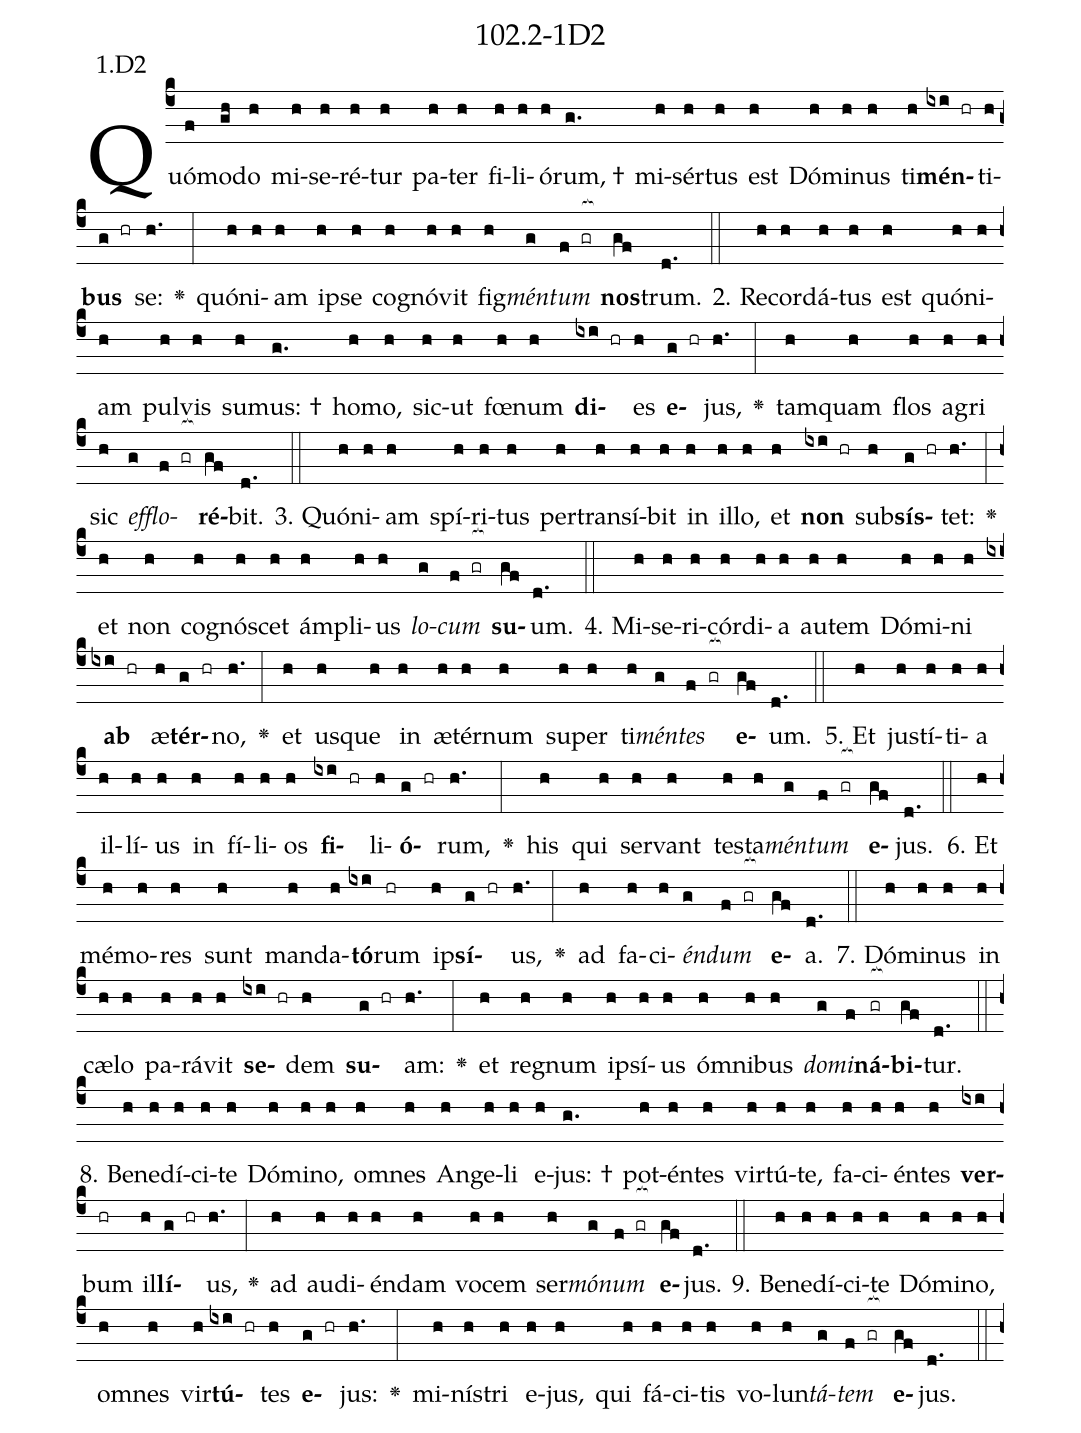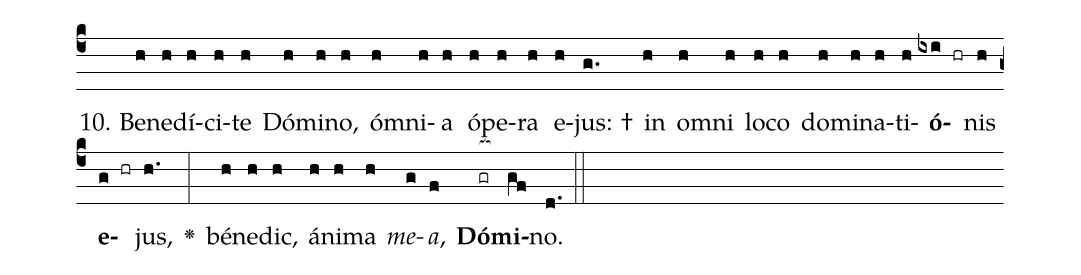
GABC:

name: 102.2-1D2;
annotation: 1.D2;
%%
(c4)Quó(f)mo(gh)do(h) mi(h)se(h)ré(h)tur(h) pa(h)ter(h) fi(h)li(h)ó(h)rum, †(g.) mi(h)sér(h)tus(h) est(h) Dó(h)mi(h)nus(h) ti(h)<b>mén</b>(ixi hr)ti(h)<b>bus</b>(g hr) se:(h.) <v>\greheightstar</v>(:) quón(h)i(h)am(h) ip(h)se(h) co(h)gnó(h)vit(h) fig(h)<i>mén</i>(g)<i>tum</i>(f gr[ocb:1{]) <b>nos</b>(gf[ocb:0}])trum.(d.) (::)
2. Re(h)cor(h)dá(h)tus(h) est(h) quón(h)i(h)am(h) pul(h)vis(h) su(h)mus: †(g.) ho(h)mo,(h) sic(h)ut(h) fœ(h)num(h) <b>di</b>(ixi hr)es(h) <b>e</b>(g hr)jus,(h.) <v>\greheightstar</v>(:) tam(h)quam(h) flos(h) a(h)gri(h) sic(h) <i>ef</i>(g)<i>flo</i>(f gr[ocb:1{])<b>ré</b>(gf[ocb:0}])bit.(d.) (::)
3. Quón(h)i(h)am(h) spí(h)ri(h)tus(h) per(h)trans(h)í(h)bit(h) in(h) il(h)lo,(h) et(h) <b>non</b>(ixi hr) sub(h)<b>sís</b>(g hr)tet:(h.) <v>\greheightstar</v>(:) et(h) non(h) co(h)gnó(h)scet(h) ám(h)pli(h)us(h) <i>lo</i>(g)<i>cum</i>(f gr[ocb:1{]) <b>su</b>(gf[ocb:0}])um.(d.) (::)
4. Mi(h)se(h)ri(h)cór(h)di(h)a(h) au(h)tem(h) Dó(h)mi(h)ni(h) <b>ab</b>(ixi hr) æ(h)<b>tér</b>(g hr)no,(h.) <v>\greheightstar</v>(:) et(h) us(h)que(h) in(h) æ(h)tér(h)num(h) su(h)per(h) ti(h)<i>mén</i>(g)<i>tes</i>(f gr[ocb:1{]) <b>e</b>(gf[ocb:0}])um.(d.) (::)
5. Et(h) jus(h)tí(h)ti(h)a(h) il(h)lí(h)us(h) in(h) fí(h)li(h)os(h) <b>fi</b>(ixi hr)li(h)<b>ó</b>(g hr)rum,(h.) <v>\greheightstar</v>(:) his(h) qui(h) ser(h)vant(h) tes(h)ta(h)<i>mén</i>(g)<i>tum</i>(f gr[ocb:1{]) <b>e</b>(gf[ocb:0}])jus.(d.) (::)
6. Et(h) mé(h)mo(h)res(h) sunt(h) man(h)da(h)<b>tó</b>(ixi)rum(hr) ip(h)<b>sí</b>(g hr)us,(h.) <v>\greheightstar</v>(:) ad(h) fa(h)ci(h)<i>én</i>(g)<i>dum</i>(f gr[ocb:1{]) <b>e</b>(gf[ocb:0}])a.(d.) (::)
7. Dó(h)mi(h)nus(h) in(h) cæ(h)lo(h) pa(h)rá(h)vit(h) <b>se</b>(ixi hr)dem(h) <b>su</b>(g hr)am:(h.) <v>\greheightstar</v>(:) et(h) re(h)gnum(h) ip(h)sí(h)us(h) óm(h)ni(h)bus(h) <i>do</i>(g)<i>mi</i>(f)<b>ná</b>(gr[ocb:1{])<b>bi</b>(gf[ocb:0}])tur.(d.) (::)
8. Be(h)ne(h)dí(h)ci(h)te(h) Dó(h)mi(h)no,(h) om(h)nes(h) An(h)ge(h)li(h) e(h)jus: †(g.) pot(h)én(h)tes(h) vir(h)tú(h)te,(h) fa(h)ci(h)én(h)tes(h) <b>ver</b>(ixi)bum(hr) il(h)<b>lí</b>(g hr)us,(h.) <v>\greheightstar</v>(:) ad(h) au(h)di(h)én(h)dam(h) vo(h)cem(h) ser(h)<i>mó</i>(g)<i>num</i>(f gr[ocb:1{]) <b>e</b>(gf[ocb:0}])jus.(d.) (::)
9. Be(h)ne(h)dí(h)ci(h)te(h) Dó(h)mi(h)no,(h) om(h)nes(h) vir(h)<b>tú</b>(ixi hr)tes(h) <b>e</b>(g hr)jus:(h.) <v>\greheightstar</v>(:) mi(h)nís(h)tri(h) e(h)jus,(h) qui(h) fá(h)ci(h)tis(h) vo(h)lun(h)<i>tá</i>(g)<i>tem</i>(f gr[ocb:1{]) <b>e</b>(gf[ocb:0}])jus.(d.) (::)
10. Be(h)ne(h)dí(h)ci(h)te(h) Dó(h)mi(h)no,(h) óm(h)ni(h)a(h) ó(h)pe(h)ra(h) e(h)jus: †(g.) in(h) om(h)ni(h) lo(h)co(h) do(h)mi(h)na(h)ti(h)<b>ó</b>(ixi hr)nis(h) <b>e</b>(g hr)jus,(h.) <v>\greheightstar</v>(:) bé(h)ne(h)dic,(h) á(h)ni(h)ma(h) <i>me</i>(g)<i>a</i>,(f) <b>Dó</b>(gr[ocb:1{])<b>mi</b>(gf[ocb:0}])no.(d.) (::)
